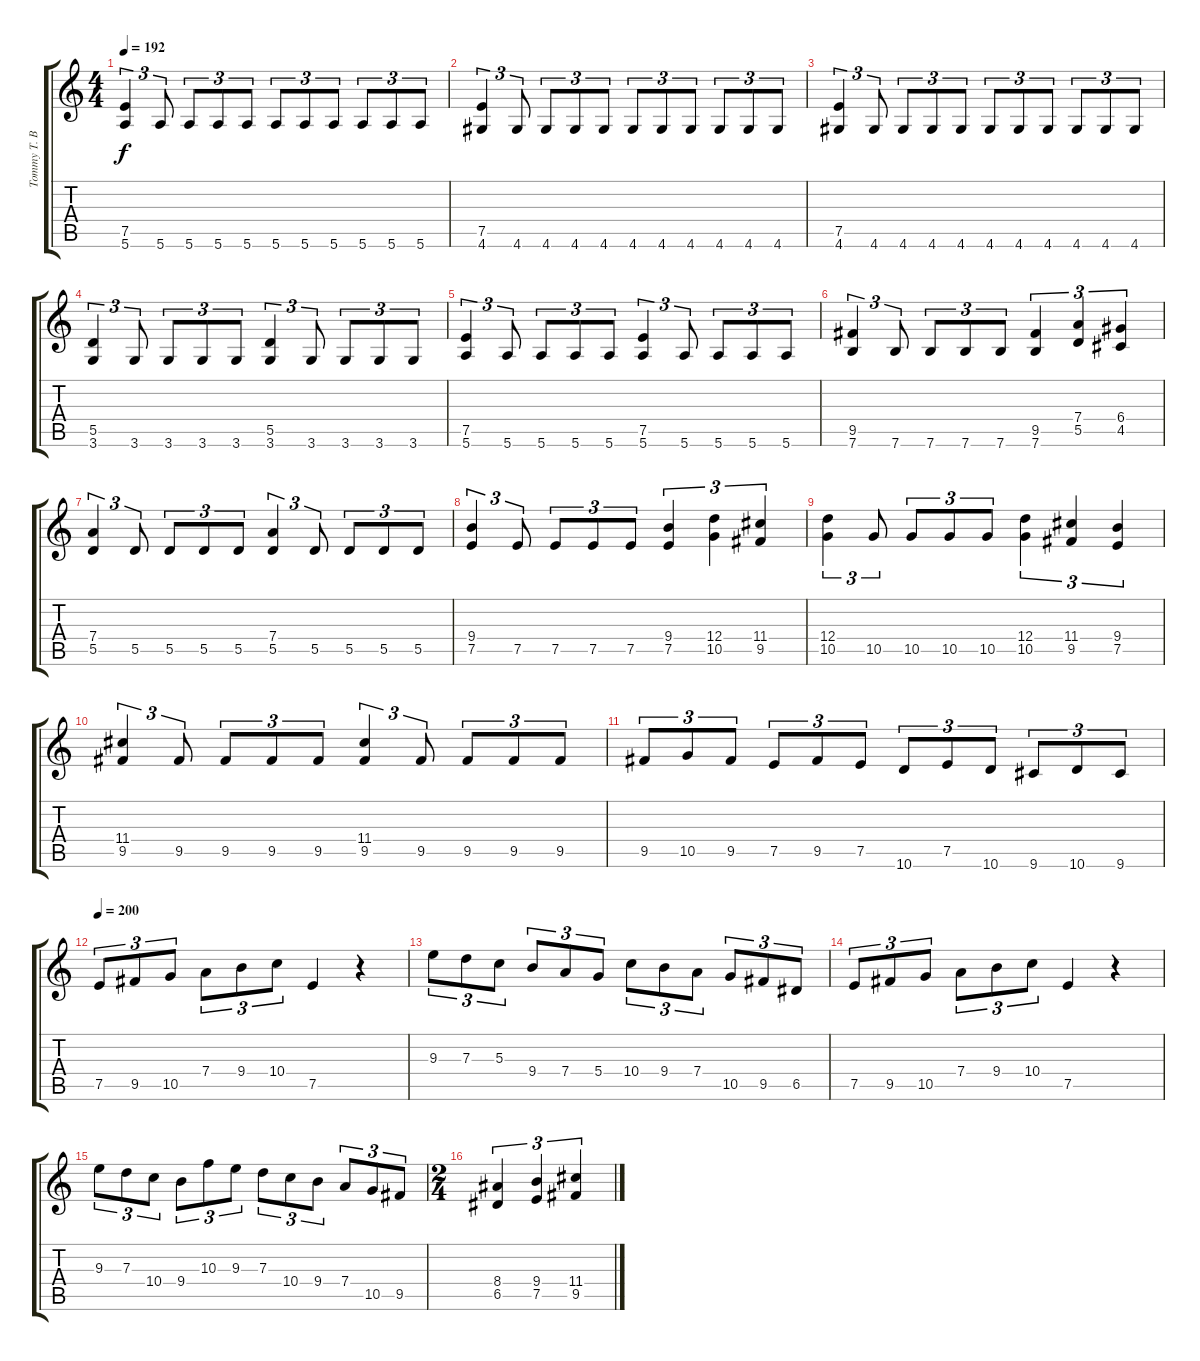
\track ("Tommy T. Baron (RHYTHM)" "Tommy T. B") {instrument overdrivenguitar}
\staff {score tabs}
\tuning (E4 B3 G3 D3 A2 E2) {hide}
\ts (4 4)
\tempo 192
\clef g2
\ks c
(7.5 5.6).4{tu (3 2) dy f} 5.6.8{tu (3 2)} 5.6.8{tu (3 2)} 5.6.8{tu (3 2)} 5.6.8{tu (3 2)} 5.6.8{tu (3 2)} 5.6.8{tu (3 2)} 5.6.8{tu (3 2)} 5.6.8{tu (3 2)} 5.6.8{tu (3 2)} 5.6.8{tu (3 2)} |
(7.5 4.6).4{tu (3 2)} 4.6.8{tu (3 2)} 4.6.8{tu (3 2)} 4.6.8{tu (3 2)} 4.6.8{tu (3 2)} 4.6.8{tu (3 2)} 4.6.8{tu (3 2)} 4.6.8{tu (3 2)} 4.6.8{tu (3 2)} 4.6.8{tu (3 2)} 4.6.8{tu (3 2)} |
(7.5 4.6).4{tu (3 2)} 4.6.8{tu (3 2)} 4.6.8{tu (3 2)} 4.6.8{tu (3 2)} 4.6.8{tu (3 2)} 4.6.8{tu (3 2)} 4.6.8{tu (3 2)} 4.6.8{tu (3 2)} 4.6.8{tu (3 2)} 4.6.8{tu (3 2)} 4.6.8{tu (3 2)} |
(5.5 3.6).4{tu (3 2)} 3.6.8{tu (3 2)} 3.6.8{tu (3 2)} 3.6.8{tu (3 2)} 3.6.8{tu (3 2)} (5.5 3.6).4{tu (3 2)} 3.6.8{tu (3 2)} 3.6.8{tu (3 2)} 3.6.8{tu (3 2)} 3.6.8{tu (3 2)} |
(7.5 5.6).4{tu (3 2)} 5.6.8{tu (3 2)} 5.6.8{tu (3 2)} 5.6.8{tu (3 2)} 5.6.8{tu (3 2)} (7.5 5.6).4{tu (3 2)} 5.6.8{tu (3 2)} 5.6.8{tu (3 2)} 5.6.8{tu (3 2)} 5.6.8{tu (3 2)} |
(9.5 7.6).4{tu (3 2)} 7.6.8{tu (3 2)} 7.6.8{tu (3 2)} 7.6.8{tu (3 2)} 7.6.8{tu (3 2)} (9.5 7.6).4{tu (3 2)} (7.4 5.5).4{tu (3 2)} (6.4 4.5).4{tu (3 2)} |
(7.4 5.5).4{tu (3 2)} 5.5.8{tu (3 2)} 5.5.8{tu (3 2)} 5.5.8{tu (3 2)} 5.5.8{tu (3 2)} (7.4 5.5).4{tu (3 2)} 5.5.8{tu (3 2)} 5.5.8{tu (3 2)} 5.5.8{tu (3 2)} 5.5.8{tu (3 2)} |
(9.4 7.5).4{tu (3 2)} 7.5.8{tu (3 2)} 7.5.8{tu (3 2)} 7.5.8{tu (3 2)} 7.5.8{tu (3 2)} (9.4 7.5).4{tu (3 2)} (12.4 10.5).4{tu (3 2)} (11.4 9.5).4{tu (3 2)} |
(12.4 10.5).4{tu (3 2)} 10.5.8{tu (3 2)} 10.5.8{tu (3 2)} 10.5.8{tu (3 2)} 10.5.8{tu (3 2)} (12.4 10.5).4{tu (3 2)} (11.4 9.5).4{tu (3 2)} (9.4 7.5).4{tu (3 2)} |
(11.4 9.5).4{tu (3 2)} 9.5.8{tu (3 2)} 9.5.8{tu (3 2)} 9.5.8{tu (3 2)} 9.5.8{tu (3 2)} (11.4 9.5).4{tu (3 2)} 9.5.8{tu (3 2)} 9.5.8{tu (3 2)} 9.5.8{tu (3 2)} 9.5.8{tu (3 2)} |
9.5.8{tu (3 2)} 10.5.8{tu (3 2)} 9.5.8{tu (3 2)} 7.5.8{tu (3 2)} 9.5.8{tu (3 2)} 7.5.8{tu (3 2)} 10.6.8{tu (3 2)} 7.5.8{tu (3 2)} 10.6.8{tu (3 2)} 9.6.8{tu (3 2)} 10.6.8{tu (3 2)} 9.6.8{tu (3 2)} |
\tempo 200
7.5.8{tu (3 2)} 9.5.8{tu (3 2)} 10.5.8{tu (3 2)} 7.4.8{tu (3 2)} 9.4.8{tu (3 2)} 10.4.8{tu (3 2)} 7.5.4 r.4 |
9.3.8{tu (3 2)} 7.3.8{tu (3 2)} 5.3.8{tu (3 2)} 9.4.8{tu (3 2)} 7.4.8{tu (3 2)} 5.4.8{tu (3 2)} 10.4.8{tu (3 2)} 9.4.8{tu (3 2)} 7.4.8{tu (3 2)} 10.5.8{tu (3 2)} 9.5.8{tu (3 2)} 6.5.8{tu (3 2)} |
7.5.8{tu (3 2)} 9.5.8{tu (3 2)} 10.5.8{tu (3 2)} 7.4.8{tu (3 2)} 9.4.8{tu (3 2)} 10.4.8{tu (3 2)} 7.5.4 r.4 |
9.3.8{tu (3 2)} 7.3.8{tu (3 2)} 10.4.8{tu (3 2)} 9.4.8{tu (3 2)} 10.3.8{tu (3 2)} 9.3.8{tu (3 2)} 7.3.8{tu (3 2)} 10.4.8{tu (3 2)} 9.4.8{tu (3 2)} 7.4.8{tu (3 2)} 10.5.8{tu (3 2)} 9.5.8{tu (3 2)} |
\ts (2 4)
(8.4 6.5).4{tu (3 2)} (9.4 7.5).4{tu (3 2)} (11.4 9.5).4{tu (3 2)}
